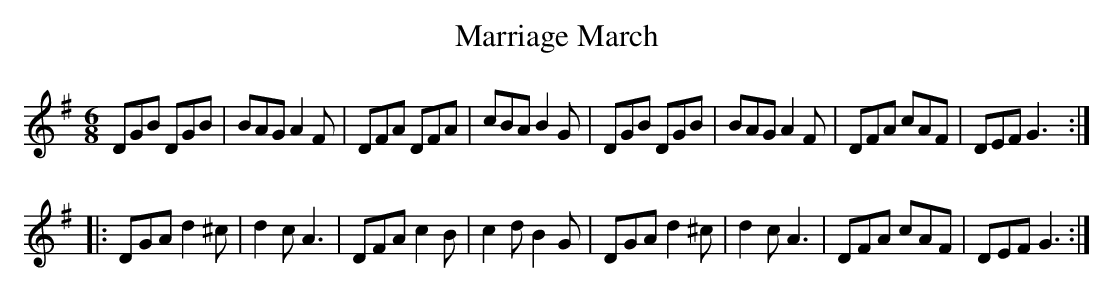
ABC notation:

X:1
T:Marriage March
M:6/8
L:1/8
K:G
DGB DGB | BAG A2F | DFA DFA | cBA B2G |\
DGB DGB | BAG A2F | DFA cAF | DEF G3 :|
|:\
DGA d2^c | d2c A3 | DFA c2B | c2d B2G |\
DGA d2^c | d2c A3 | DFA cAF | DEF G3 :|
